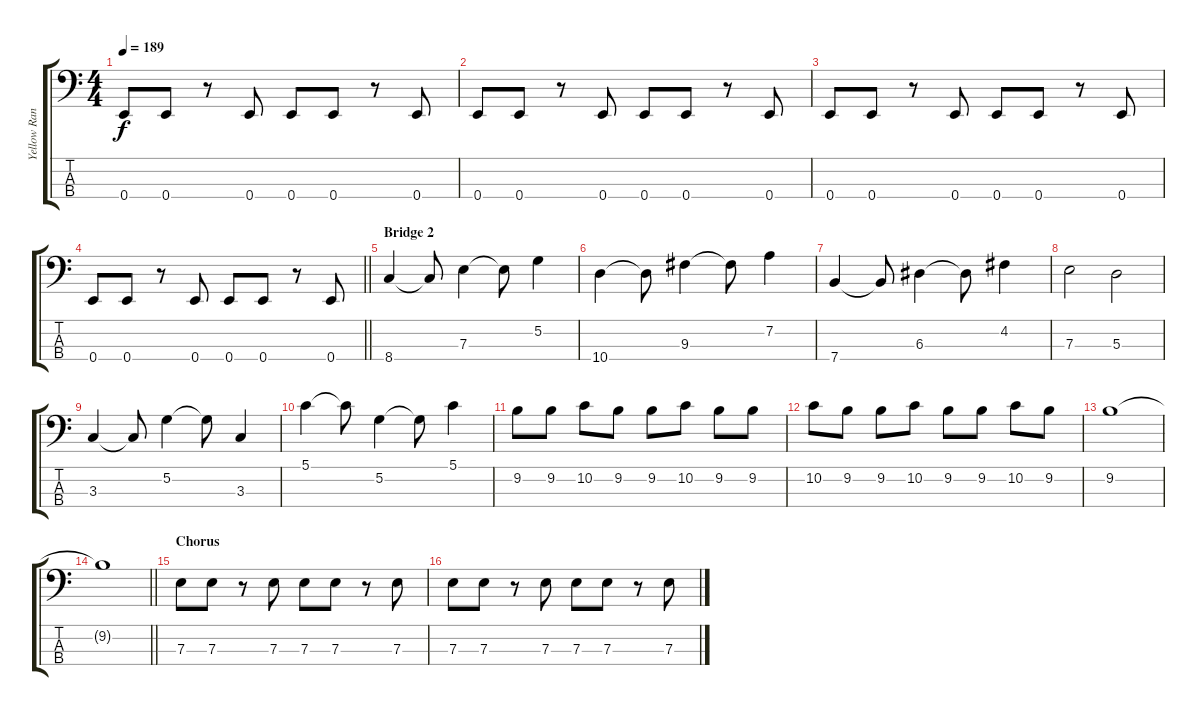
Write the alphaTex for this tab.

\track ("Yellow Ranger (Bass)" "Yellow Ran") {instrument electricbasspick}
\staff {score tabs}
\tuning (G2 D2 A1 E1) {hide}
\ts (4 4)
\tempo 189
\clef f4
\ks c
0.4.8{dy f} 0.4.8 r.8 0.4.8 0.4.8 0.4.8 r.8 0.4.8 |
0.4.8 0.4.8 r.8 0.4.8 0.4.8 0.4.8 r.8 0.4.8 |
0.4.8 0.4.8 r.8 0.4.8 0.4.8 0.4.8 r.8 0.4.8 |
\barLineRight lightlight
0.4.8 0.4.8 r.8 0.4.8 0.4.8 0.4.8 r.8 0.4.8 |
\section ("" "Bridge 2")
8.4.4 8.4{t}.8 7.3.4 7.3{t}.8 5.2.4 |
10.4.4 10.4{t}.8 9.3.4 9.3{t}.8 7.2.4 |
7.4.4 7.4{t}.8 6.3.4 6.3{t}.8 4.2.4 |
7.3.2 5.3.2 |
3.3.4 3.3{t}.8 5.2.4 5.2{t}.8 3.3.4 |
5.1.4 5.1{t}.8 5.2.4 5.2{t}.8 5.1.4 |
9.2.8 9.2.8 10.2.8 9.2.8 9.2.8 10.2.8 9.2.8 9.2.8 |
10.2.8 9.2.8 9.2.8 10.2.8 9.2.8 9.2.8 10.2.8 9.2.8 |
9.2.1 |
\barLineRight lightlight
9.2{t}.1 |
\section ("" "Chorus")
7.3.8 7.3.8 r.8 7.3.8 7.3.8 7.3.8 r.8 7.3.8 |
7.3.8 7.3.8 r.8 7.3.8 7.3.8 7.3.8 r.8 7.3.8
